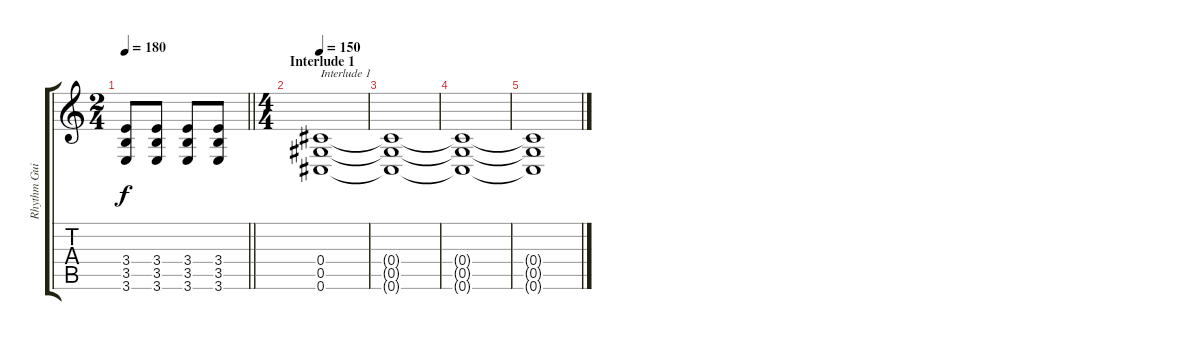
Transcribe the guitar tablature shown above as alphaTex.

\track ("Rhythm Guitar" "Rhythm Gui") {instrument distortionguitar}
\staff {score tabs}
\tuning (Eb4 Bb3 Gb3 Db3 Ab2 Db2) {hide}
\ts (2 4)
\tempo 180
\clef g2
\barLineRight lightlight
\ks c
(3.4 3.5 3.6).8{dy f} (3.4 3.5 3.6).8 (3.4 3.5 3.6).8 (3.4 3.5 3.6).8 |
\ts (4 4)
\section ("" "Interlude 1")
\tempo 150
(0.4 0.5 0.6).1{txt "Interlude 1"} |
(0.4{t} 0.5{t} 0.6{t}).1 |
(0.4{t} 0.5{t} 0.6{t}).1 |
(0.4{t} 0.5{t} 0.6{t}).1
